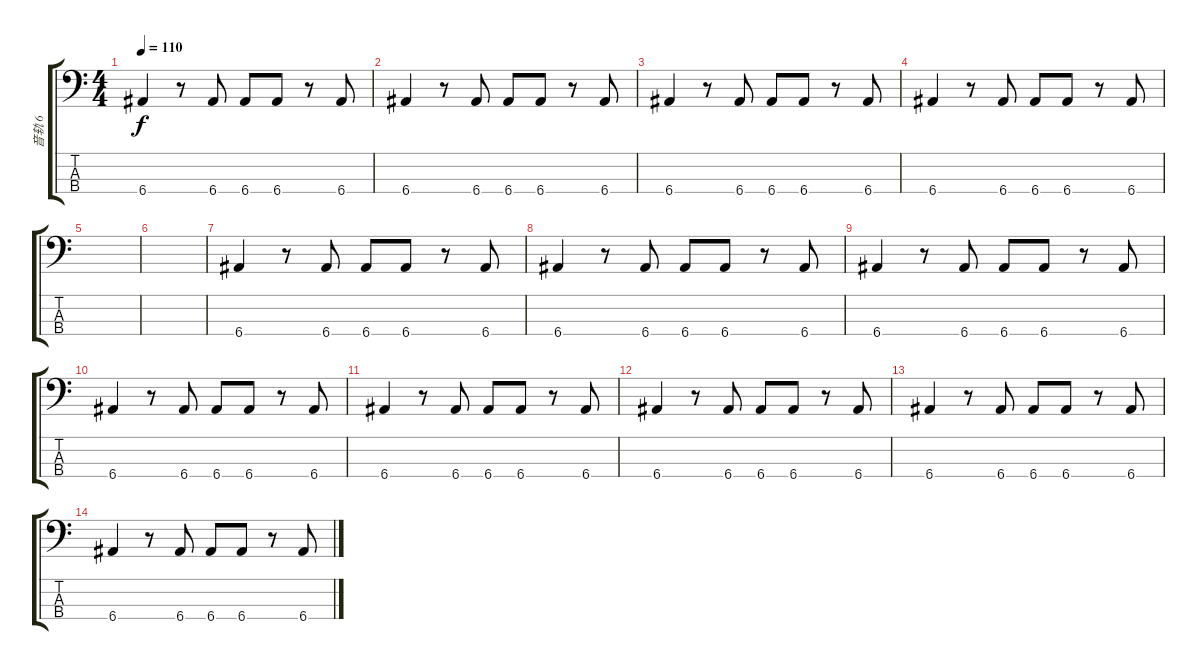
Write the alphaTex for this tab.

\track ("音轨 6" "音轨 6") {instrument fretlessbass}
\staff {score tabs}
\tuning (G2 D2 A1 E1) {hide}
\ts (4 4)
\tempo 110
\clef f4
\ks c
6.4.4{dy f} r.8 6.4.8 6.4.8 6.4.8 r.8 6.4.8 |
6.4.4 r.8 6.4.8 6.4.8 6.4.8 r.8 6.4.8 |
6.4.4 r.8 6.4.8 6.4.8 6.4.8 r.8 6.4.8 |
6.4.4 r.8 6.4.8 6.4.8 6.4.8 r.8 6.4.8 |
|
|
6.4.4 r.8 6.4.8 6.4.8 6.4.8 r.8 6.4.8 |
6.4.4 r.8 6.4.8 6.4.8 6.4.8 r.8 6.4.8 |
6.4.4 r.8 6.4.8 6.4.8 6.4.8 r.8 6.4.8 |
6.4.4 r.8 6.4.8 6.4.8 6.4.8 r.8 6.4.8 |
6.4.4 r.8 6.4.8 6.4.8 6.4.8 r.8 6.4.8 |
6.4.4 r.8 6.4.8 6.4.8 6.4.8 r.8 6.4.8 |
6.4.4 r.8 6.4.8 6.4.8 6.4.8 r.8 6.4.8 |
6.4.4 r.8 6.4.8 6.4.8 6.4.8 r.8 6.4.8
